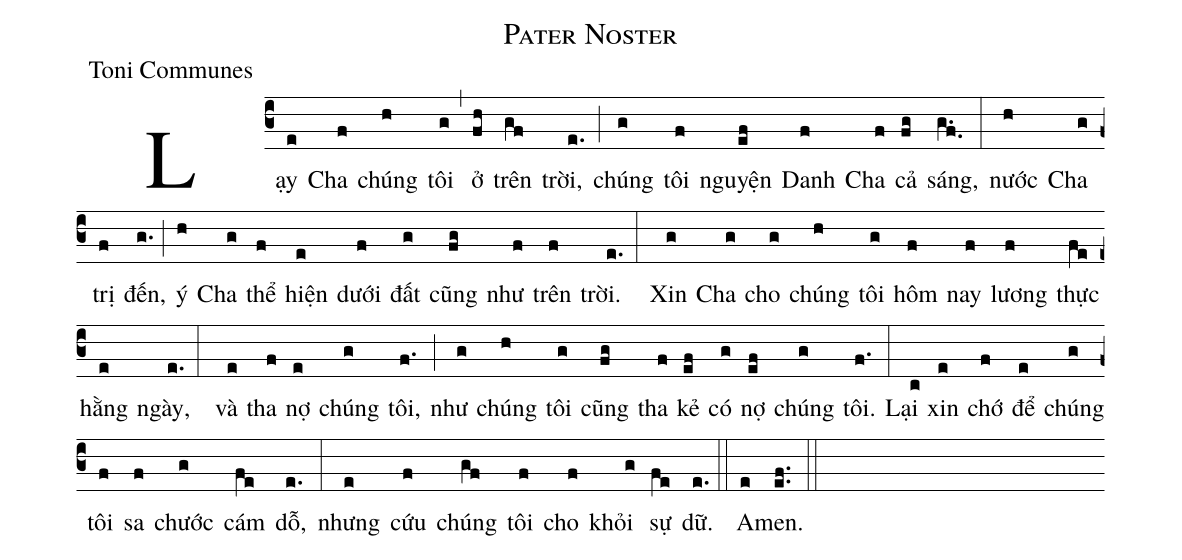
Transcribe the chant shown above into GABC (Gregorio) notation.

name:Pater Noster;
office-part:Toni Communes;
%%
(c3)Lạy(e) Cha(f) chúng(h) tôi(g) (,) ở(fh) trên(gf) trời,(e.) (;) chúng(g) tôi(f) nguyện(ef) Danh(f) Cha(f) cả(fg) sáng,(g.f.) (:) nước(h) Cha(g) trị(f) đến,(g.) (;) ý(h) Cha(g) thể(f) hiện(e) dưới(f) đất(g) cũng(fg) như(f) trên(f) trời.(e.:) Xin(g) Cha(g) cho(g) chúng(h) tôi(g) hôm(f) nay(f) lương(f) thực(fe) hằng(e) ngày,(e.:) và(e) tha(f) nợ(e) chúng(g) tôi,(f.) (;) như(g) chúng(h) tôi(g) cũng(fg) tha(f) kẻ(ef) có(g) nợ(ef) chúng(g) tôi.(f.) (:) Lại(c) xin(e) chớ(f) để(e) chúng(g) tôi(f) sa(f) chước(g) cám(fe) dỗ,(e.) (:) nhưng(e) cứu(f) chúng(gf) tôi(f) cho(f) khỏi(g) sự(fe) dữ.(e.) (::) A(e)men.(ef..::)
